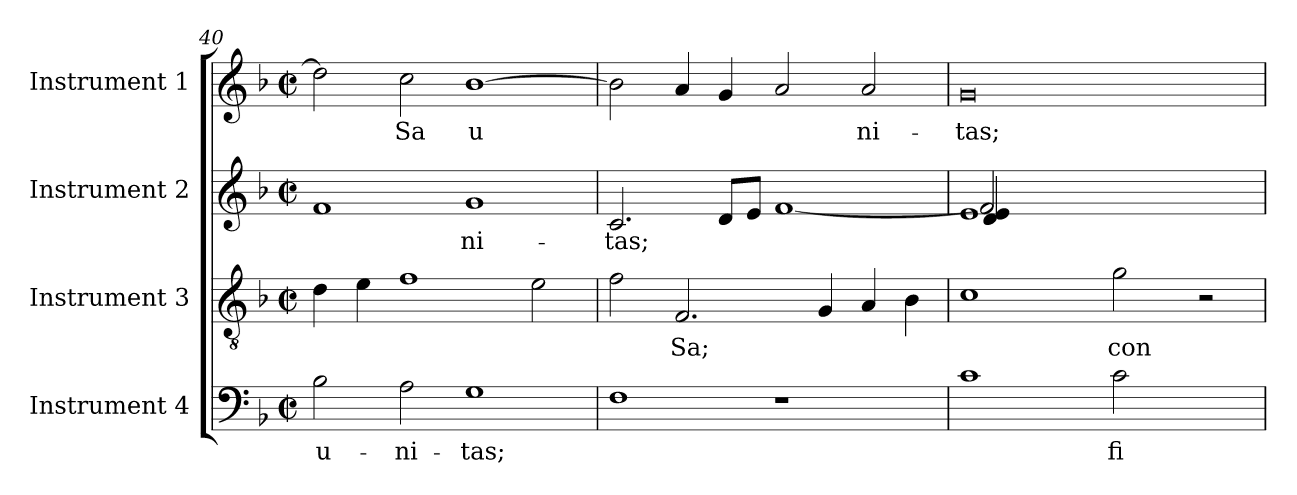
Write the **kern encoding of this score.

**kern	**text	**kern	**text	**kern	**text	**kern	**text
*part4	*part4	*part3	*part3	*part2	*part2	*part1	*part1
*staff4	*staff4	*staff3	*staff3	*staff2	*staff2	*staff1	*staff1
*I"Instrument 4	*	*I"Instrument 3	*	*I"Instrument 2	*	*I"Instrument 1	*
*clefF4	*	*clefGv2	*	*clefG2	*	*clefG2	*
*k[b-]	*	*k[b-]	*	*k[b-]	*	*k[b-]	*
*F:	*	*F:	*	*F:	*	*F:	*
*M2/2	*	*M2/2	*	*M2/2	*	*M2/2	*
*met(c|)	*	*met(c|)	*	*met(c|)	*	*met(c|)	*
=40	=40	=40	=40	=40	=40	=40	=40
!	!LO:LY:b:cj	!	!LO:LY:b:cj	!	!LO:LY:b:cj	!	!LO:LY:b:cj
2B-\	u-	4d\	--	1f	--	2dd\]	--
!	!	!	!LO:LY:b:cj	!	!	!	!
.	.	4e\	--	.	.	.	.
!	!LO:LY:b:cj	!	!LO:LY:b:cj	!	!	!	!LO:LY:b:cj
2A\	-ni-	1f	--	.	.	2cc\	-Sa
!	!LO:LY:b:cj	!	!	!	!LO:LY:b:cj	!	!LO:LY:b:cj
1G	-tas;	.	.	1g	-ni-	[>1b-	u-
!	!	!	!LO:LY:b:cj	!	!	!	!
.	.	2e\	--	.	.	.	.
!!LO:PB:g=z
=41	=41	=41	=41	=41	=41	=41	=41
!	!LO:LY:b:cj	!	!LO:LY:b:cj	!	!LO:LY:b:cj	!	!LO:LY:b:cj
1F	.	2f\	--	2.c/	-tas;	2b-\]	--
!	!	!	!LO:LY:b:cj	!	!	!	!LO:LY:b:cj
.	.	2.F/	-Sa;	.	.	4a/	--
!	!	!	!	!	!LO:LY:b:cj	!	!LO:LY:b:cj
.	.	.	.	8d/L	.	4g/	--
!	!	!	!	!	!LO:LY:b:cj	!	!
.	.	.	.	8e/J	.	.	.
!	!	!	!	!	!LO:LY:b:cj	!	!LO:LY:b:cj
1r	.	.	.	[<1f	.	2a/	--
!	!	!	!LO:LY:b:cj	!	!	!	!
.	.	4G/	.	.	.	.	.
!	!	!	!LO:LY:b:cj	!	!	!	!LO:LY:b:cj
.	.	4A/	.	.	.	2a/	-ni-
!	!	!	!LO:LY:b:cj	!	!	!	!
.	.	4B-\	.	.	.	.	.
=42	=42	=42	=42	=42	=42	=42	=42
*	*	*	*	*^	*	*	*
*	*	*	*	*	*^	*	*	*
!	!	!	!	!	!	!	!LO:LY:b:cj	!	!LO:LY:b:cj
1c	.	1c	.	1e	2f/]	4e/ 4d/	.	0g	-tas;
.	.	.	.	.	.	1ryy	.	.	.
.	.	.	.	.	1ryy	.	.	.	.
!	!LO:LY:b:cj	!	!LO:LY:b:cj	!	!	!	!	!	!
2c\	fi-	2g\	con-	1ryy	.	.	.	.	.
.	.	.	.	.	.	2.ryy	.	.	.
2ryy	.	2r	.	.	2ryy	.	.	.	.
*	*	*	*	*v	*v	*v	*	*	*
=	=	=	=	=	=	=	=
*-	*-	*-	*-	*-	*-	*-	*-
